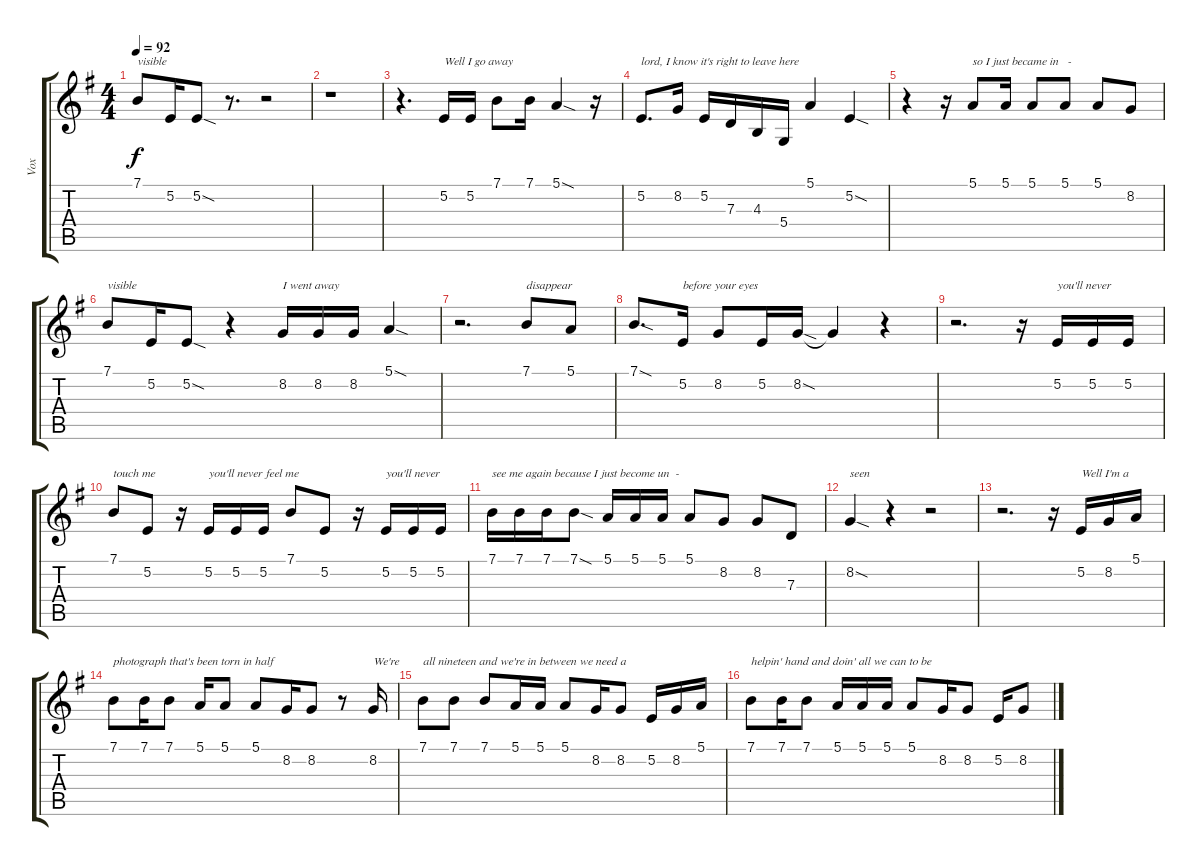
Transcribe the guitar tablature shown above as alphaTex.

\track ("Vox" "Vox") {instrument violin}
\staff {score tabs}
\tuning (E4 B3 G3 D3 A2 E2) {hide}
\ts (4 4)
\tempo 92
\clef g2
\ks eminor
7.1.8{txt "visible" dy f} 5.2.16 5.2{sod}.8 r.8{d} r.2 |
r.1 |
r.4{d} 5.2.16{txt "Well I go away"} 5.2.16 7.1.8 7.1.16 5.1{sod}.4 r.16 |
5.2.8{d txt "lord, I know it's right to leave here"} 8.2.16 5.2.16 7.3.16 4.3.16 5.4.16 5.1.4 5.2{sod}.4 |
r.4 r.16 5.1.8{txt "so I just became in   -"} 5.1.16 5.1.8 5.1.8 5.1.8 8.2.8 |
7.1.8{txt "visible"} 5.2.16 5.2{sod}.8 r.4 8.2.16{txt "I went away"} 8.2.16 8.2.16 5.1{sod}.4 |
r.2{d} 7.1.8{txt "disappear"} 5.1.8 |
7.1{sod}.8{d} 5.2.16{txt "before your eyes"} 8.2.8 5.2.16 8.2{sod}.16 8.2{t}.4 r.4 |
r.2{d} r.16 5.2.16{txt "you'll never "} 5.2.16 5.2.16 |
7.1.8{txt "touch me"} 5.2.8 r.16 5.2.16{txt "you'll never feel me"} 5.2.16 5.2.16 7.1.8 5.2.8 r.16 5.2.16{txt "you'll never"} 5.2.16 5.2.16 |
7.1.16{txt "see me again because I just become un  -"} 7.1.16 7.1.16 7.1{sod}.8 5.1.16 5.1.16 5.1.16 5.1.8 8.2.8 8.2.8 7.3.8 |
8.2{sod}.4{txt "seen"} r.4 r.2 |
r.2{d} r.16 5.2.16{txt "Well I'm a"} 8.2.16 5.1.16 |
7.1.8{txt "photograph that's been torn in half"} 7.1.16 7.1.8 5.1.16 5.1.8 5.1.8 8.2.16 8.2.8 r.8 8.2.16{txt "We're"} |
7.1.8{txt "all nineteen and we're in between we need a"} 7.1.8 7.1.8 5.1.16 5.1.16 5.1.8 8.2.16 8.2.8 5.2.16 8.2.16 5.1.16 |
7.1.8{txt "helpin' hand and doin' all we can to be"} 7.1.16 7.1.8 5.1.16 5.1.16 5.1.16 5.1.8 8.2.16 8.2.8 5.2.16 8.2.8
